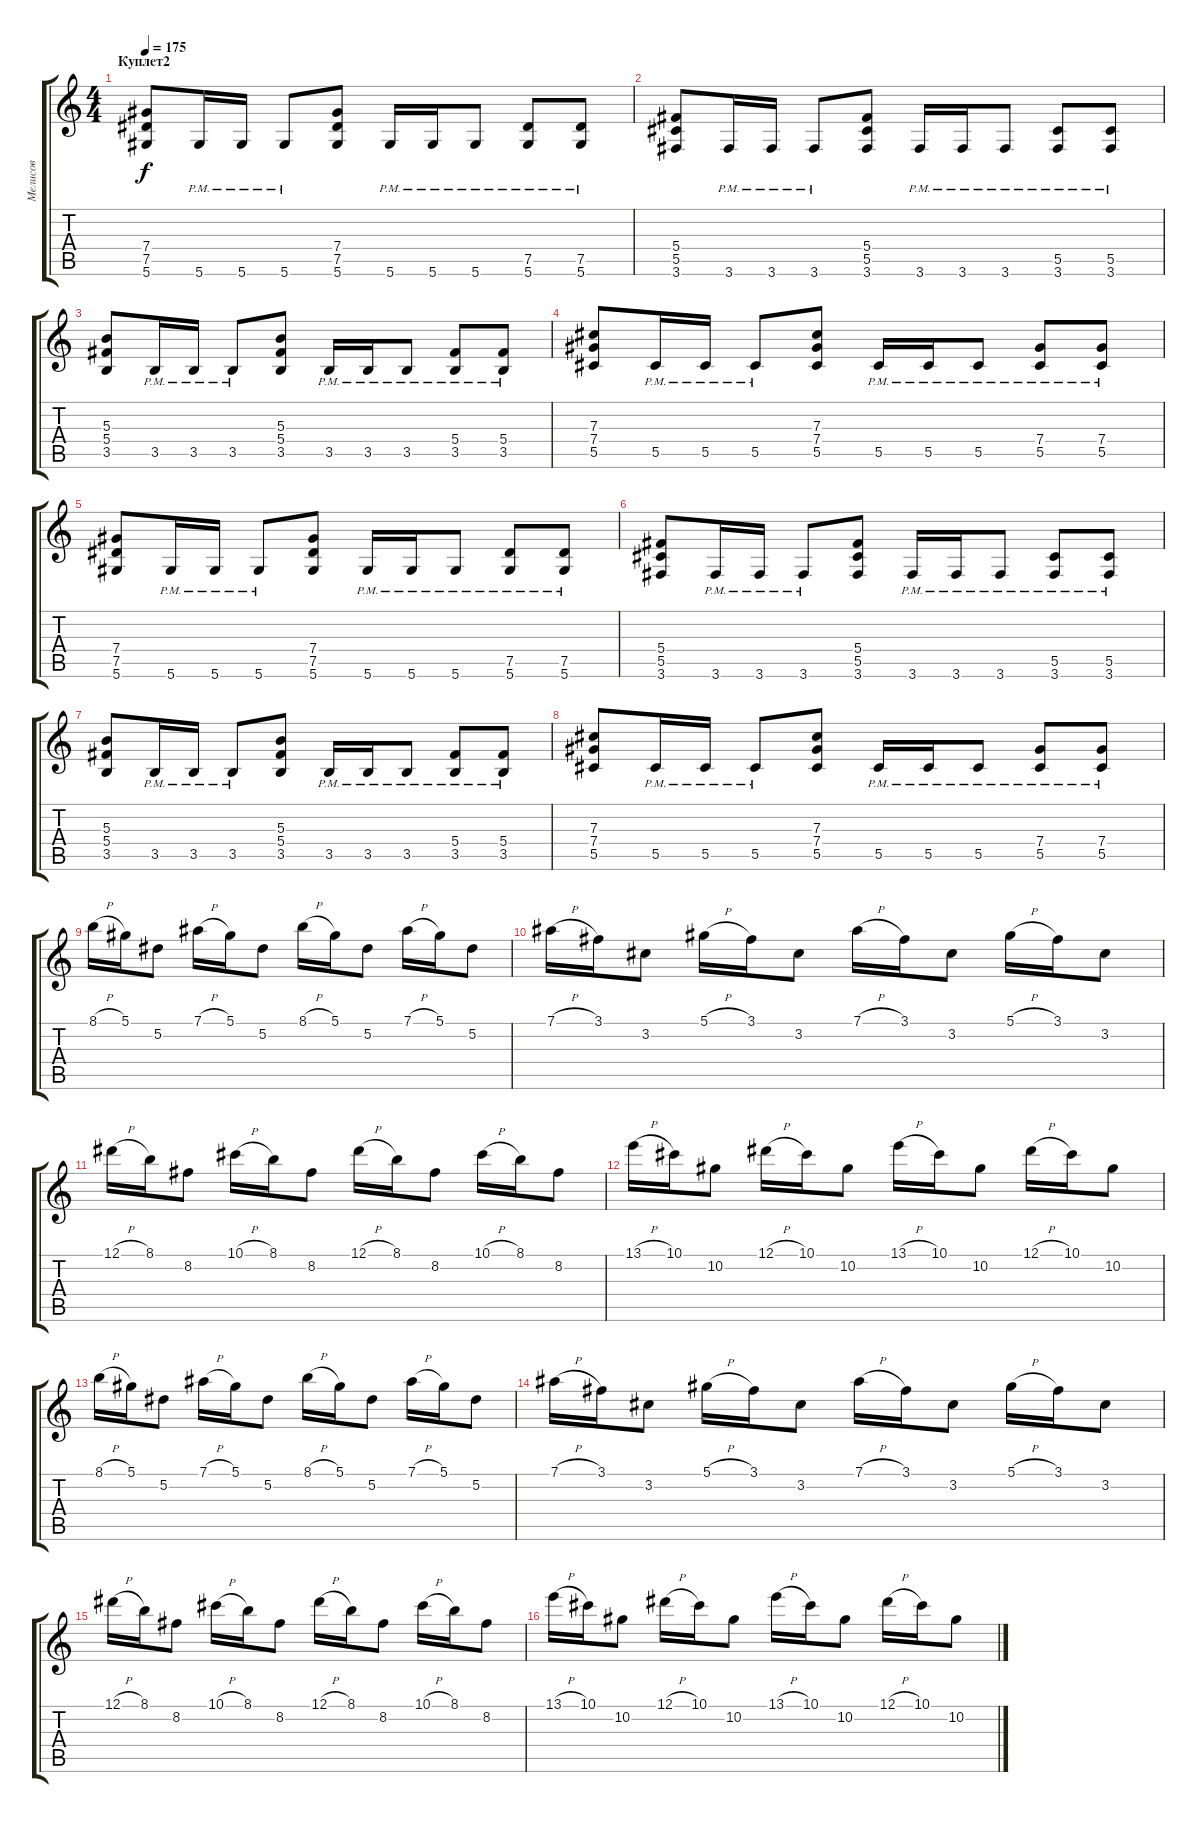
\track ("Мелисов" "Мелисов") {instrument distortionguitar}
\staff {score tabs}
\tuning (Eb4 Bb3 Gb3 Db3 Ab2 Eb2) {hide}
\ts (4 4)
\section ("" "Куплет2")
\tempo 175
\clef g2
\ks c
(7.4 7.5 5.6).8{dy f} 5.6{pm}.16 5.6{pm}.16 5.6{pm}.8 (7.4 7.5 5.6).8 5.6{pm}.16 5.6{pm}.16 5.6{pm}.8 (7.5{pm} 5.6{pm}).8 (7.5{pm} 5.6{pm}).8 |
(5.4 5.5 3.6).8 3.6{pm}.16 3.6{pm}.16 3.6{pm}.8 (5.4 5.5 3.6).8 3.6{pm}.16 3.6{pm}.16 3.6{pm}.8 (5.5{pm} 3.6{pm}).8 (5.5{pm} 3.6{pm}).8 |
(5.3 5.4 3.5).8 3.5{pm}.16 3.5{pm}.16 3.5{pm}.8 (5.3 5.4 3.5).8 3.5{pm}.16 3.5{pm}.16 3.5{pm}.8 (5.4{pm} 3.5{pm}).8 (5.4{pm} 3.5{pm}).8 |
(7.3 7.4 5.5).8 5.5{pm}.16 5.5{pm}.16 5.5{pm}.8 (7.3 7.4 5.5).8 5.5{pm}.16 5.5{pm}.16 5.5{pm}.8 (7.4{pm} 5.5{pm}).8 (7.4{pm} 5.5{pm}).8 |
(7.4 7.5 5.6).8 5.6{pm}.16 5.6{pm}.16 5.6{pm}.8 (7.4 7.5 5.6).8 5.6{pm}.16 5.6{pm}.16 5.6{pm}.8 (7.5{pm} 5.6{pm}).8 (7.5{pm} 5.6{pm}).8 |
(5.4 5.5 3.6).8 3.6{pm}.16 3.6{pm}.16 3.6{pm}.8 (5.4 5.5 3.6).8 3.6{pm}.16 3.6{pm}.16 3.6{pm}.8 (5.5{pm} 3.6{pm}).8 (5.5{pm} 3.6{pm}).8 |
(5.3 5.4 3.5).8 3.5{pm}.16 3.5{pm}.16 3.5{pm}.8 (5.3 5.4 3.5).8 3.5{pm}.16 3.5{pm}.16 3.5{pm}.8 (5.4{pm} 3.5{pm}).8 (5.4{pm} 3.5{pm}).8 |
(7.3 7.4 5.5).8 5.5{pm}.16 5.5{pm}.16 5.5{pm}.8 (7.3 7.4 5.5).8 5.5{pm}.16 5.5{pm}.16 5.5{pm}.8 (7.4{pm} 5.5{pm}).8 (7.4{pm} 5.5{pm}).8 |
8.1{h}.16 5.1.16 5.2.8 7.1{h}.16 5.1.16 5.2.8 8.1{h}.16 5.1.16 5.2.8 7.1{h}.16 5.1.16 5.2.8 |
7.1{h}.16 3.1.16 3.2.8 5.1{h}.16 3.1.16 3.2.8 7.1{h}.16 3.1.16 3.2.8 5.1{h}.16 3.1.16 3.2.8 |
12.1{h}.16 8.1.16 8.2.8 10.1{h}.16 8.1.16 8.2.8 12.1{h}.16 8.1.16 8.2.8 10.1{h}.16 8.1.16 8.2.8 |
13.1{h}.16 10.1.16 10.2.8 12.1{h}.16 10.1.16 10.2.8 13.1{h}.16 10.1.16 10.2.8 12.1{h}.16 10.1.16 10.2.8 |
8.1{h}.16 5.1.16 5.2.8 7.1{h}.16 5.1.16 5.2.8 8.1{h}.16 5.1.16 5.2.8 7.1{h}.16 5.1.16 5.2.8 |
7.1{h}.16 3.1.16 3.2.8 5.1{h}.16 3.1.16 3.2.8 7.1{h}.16 3.1.16 3.2.8 5.1{h}.16 3.1.16 3.2.8 |
12.1{h}.16 8.1.16 8.2.8 10.1{h}.16 8.1.16 8.2.8 12.1{h}.16 8.1.16 8.2.8 10.1{h}.16 8.1.16 8.2.8 |
13.1{h}.16 10.1.16 10.2.8 12.1{h}.16 10.1.16 10.2.8 13.1{h}.16 10.1.16 10.2.8 12.1{h}.16 10.1.16 10.2.8
